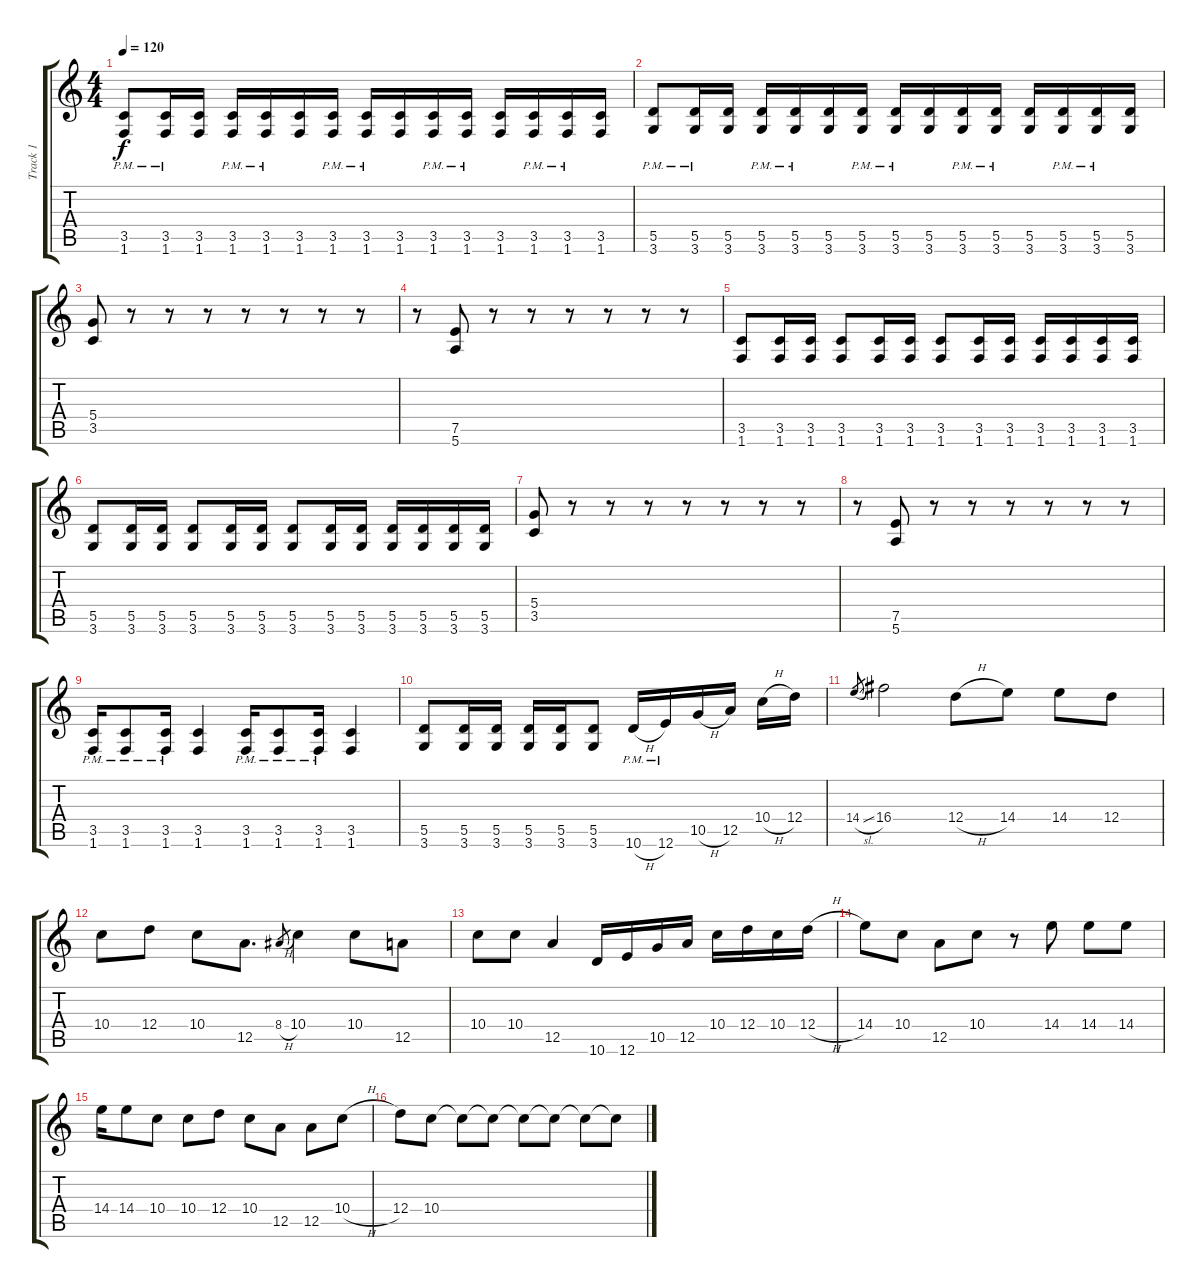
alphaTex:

\track ("Track 1" "Track 1") {instrument overdrivenguitar}
\staff {score tabs}
\tuning (E4 B3 G3 D3 A2 E2) {hide}
\ts (4 4)
\tempo 120
\clef g2
\ks c
(3.5{pm} 1.6).8{dy f} (3.5{pm} 1.6).16 (3.5 1.6).16 (3.5{pm} 1.6).16 (3.5{pm} 1.6).16 (3.5 1.6).16 (3.5{pm} 1.6).16 (3.5{pm} 1.6).16 (3.5 1.6).16 (3.5{pm} 1.6).16 (3.5{pm} 1.6).16 (3.5 1.6).16 (3.5{pm} 1.6).16 (3.5{pm} 1.6).16 (3.5 1.6).16 |
(5.5{pm} 3.6).8 (5.5{pm} 3.6).16 (5.5 3.6).16 (5.5{pm} 3.6).16 (5.5{pm} 3.6).16 (5.5 3.6).16 (5.5{pm} 3.6).16 (5.5{pm} 3.6).16 (5.5 3.6).16 (5.5{pm} 3.6).16 (5.5{pm} 3.6).16 (5.5 3.6).16 (5.5{pm} 3.6).16 (5.5{pm} 3.6).16 (5.5 3.6).16 |
(5.4 3.5).8 r.8 r.8 r.8 r.8 r.8 r.8 r.8 |
r.8 (7.5 5.6).8 r.8 r.8 r.8 r.8 r.8 r.8 |
(3.5 1.6).8 (3.5 1.6).16 (3.5 1.6).16 (3.5 1.6).8 (3.5 1.6).16 (3.5 1.6).16 (3.5 1.6).8 (3.5 1.6).16 (3.5 1.6).16 (3.5 1.6).16 (3.5 1.6).16 (3.5 1.6).16 (3.5 1.6).16 |
(5.5 3.6).8 (5.5 3.6).16 (5.5 3.6).16 (5.5 3.6).8 (5.5 3.6).16 (5.5 3.6).16 (5.5 3.6).8 (5.5 3.6).16 (5.5 3.6).16 (5.5 3.6).16 (5.5 3.6).16 (5.5 3.6).16 (5.5 3.6).16 |
(5.4 3.5).8 r.8 r.8 r.8 r.8 r.8 r.8 r.8 |
r.8 (7.5 5.6).8 r.8 r.8 r.8 r.8 r.8 r.8 |
(3.5 1.6{pm}).16 (3.5 1.6{pm}).8 (3.5 1.6{pm}).16 (3.5 1.6).4 (3.5 1.6{pm}).16 (3.5 1.6{pm}).8 (3.5 1.6{pm}).16 (3.5 1.6).4 |
(5.5 3.6).8 (5.5 3.6).16 (5.5 3.6).16 (5.5 3.6).16 (5.5 3.6).16 (5.5 3.6).8 10.6{h pm}.16 12.6{pm}.16 10.5{h}.16 12.5.16 10.4{h}.16 12.4.16 |
14.4{sl}.8{gr} 16.4.2 12.4{h}.8 14.4.8 14.4.8 12.4.8 |
10.4.8 12.4.8 10.4.8 12.5.8{d} 8.4{h}.8{gr} 10.4.4 10.4.8 12.5.8 |
10.4.8 10.4.8 12.5.4 10.6.16 12.6.16 10.5.16 12.5.16 10.4.16 12.4.16 10.4.16 12.4{h}.16 |
14.4.8 10.4.8 12.5.8 10.4.8 r.8 14.4.8 14.4.8 14.4.8 |
14.4.16 14.4.8 10.4.8 10.4.8 12.4.8 10.4.8 12.5.8 12.5.8 10.4{h}.8 |
12.4.8 10.4.8 10.4{t}.8 10.4{t}.8 10.4{t}.8 10.4{t}.8 10.4{t}.8 10.4{t}.8
